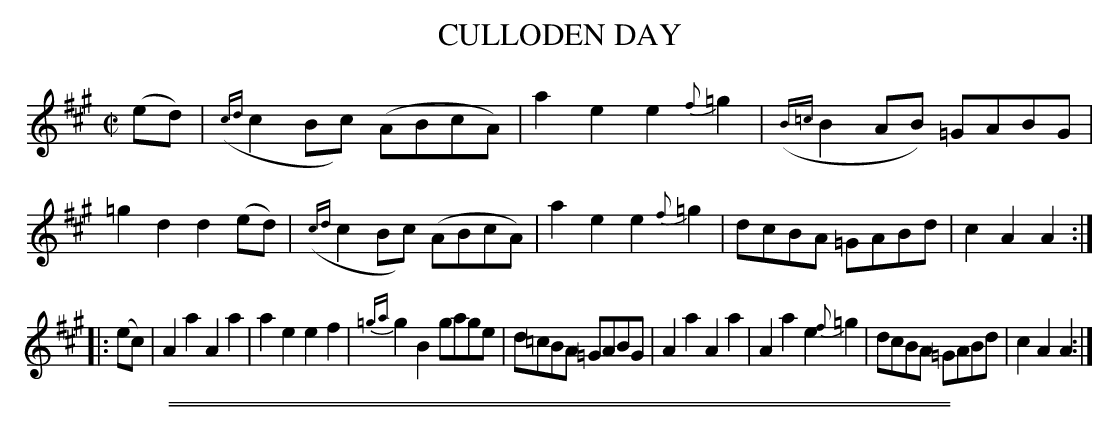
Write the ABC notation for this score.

X:1
T: CULLODEN DAY
M: C|
L: 1/8
K: A
(ed) |\
({cd}c2Bc) (ABcA) | a2e2 e2{f}=g2 | ({B=c}B2AB) =GABG | =g2d2 d2(ed) |\
({cd}c2Bc) (ABcA) | a2e2 e2{f}=g2 | dcBA =GABd | c2A2A2 :|
|: (ec) |\
A2a2 A2a2 | a2e2 e2f2 | {=ga}g2B2 gage | d=cBA =GABG |\
A2a2 A2a2 | A2a2 e2{f}=g2 | dcBA =GABd | c2A2A2 :|
